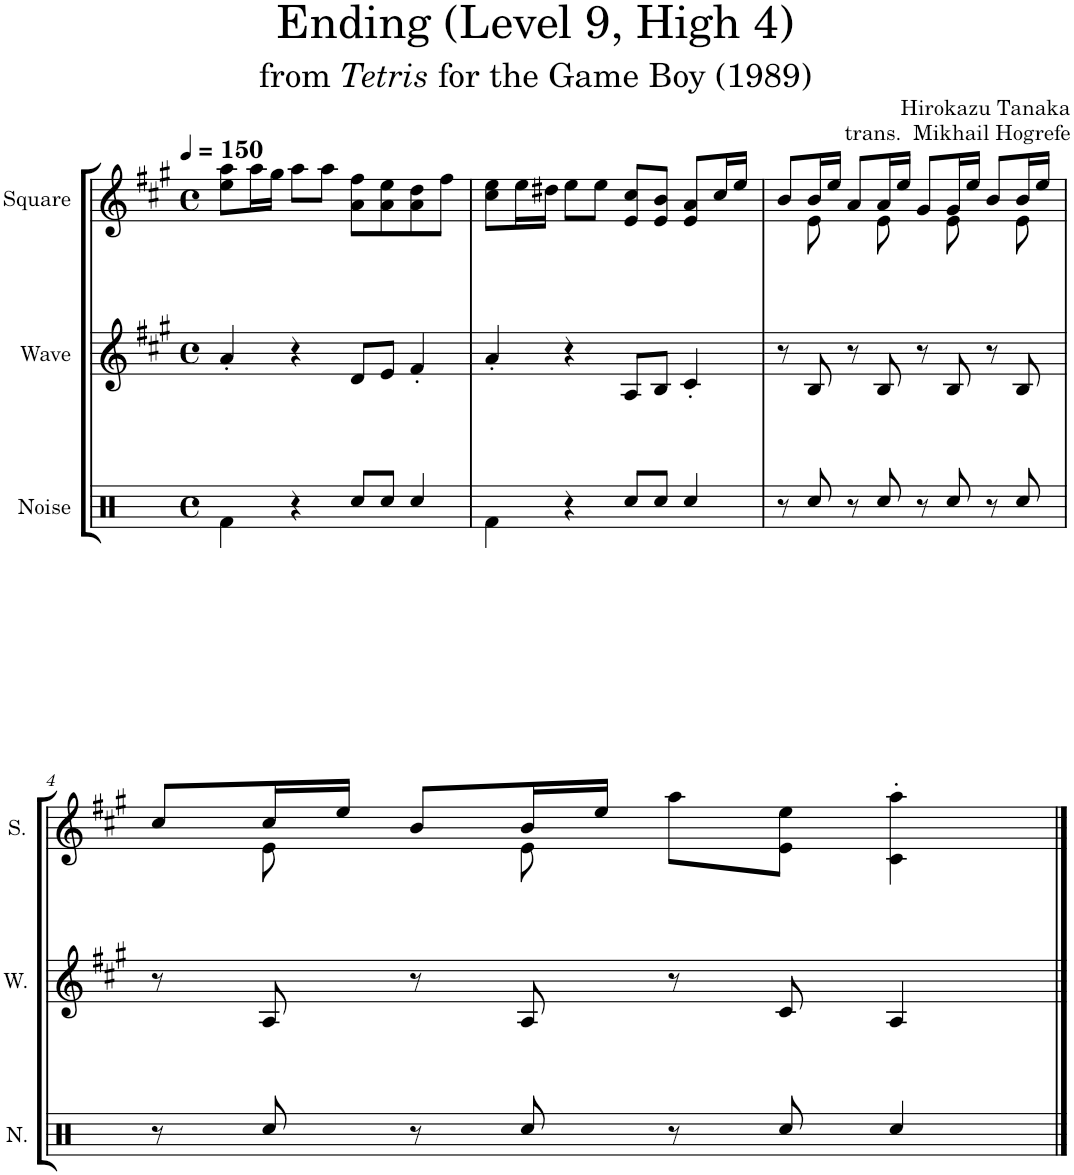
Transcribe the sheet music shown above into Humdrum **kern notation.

**kern	**kern	**kern
*part3	*part2	*part1
*staff3	*staff2	*staff1
*I"Noise	*I"Wave	*I"Square
*I'N.	*I'W.	*I'S.
*clefX	*clefG2	*clefG2
*k[]	*k[f#c#g#]	*k[f#c#g#]
*M4/4	*M4/4	*M4/4
*met(c)	*met(c)	*met(c)
*MM150	*MM150	*MM150
=1	=1	=1
4Rf\	4a'/	8ee\ 8aa\L
.	.	16aa\L
.	.	16gg#\JJ
4r	4r	8aa\L
.	.	8aa\J
8Rcc/L	8d/L	8a\ 8ff#\L
8Rcc/J	8e/J	8a\ 8ee\
4Rcc/	4f#'/	8a\ 8dd\
.	.	8ff#\J
=2	=2	=2
4Rf\	4a'/	8cc#\ 8ee\L
.	.	16ee\L
.	.	16dd#X\JJ
4r	4r	8ee\L
.	.	8ee\J
8Rcc/L	8A/L	8e/ 8cc#/L
8Rcc/J	8B/J	8e/ 8b/J
4Rcc/	4c#'/	8e/ 8a/L
.	.	16cc#/L
.	.	16ee/JJ
=3	=3	=3
*	*	*^
8r	8r	8b/L	8ryy
8Rcc/	8B/	16b/L	8e\
.	.	16ee/JJ	.
8r	8r	8a/L	8ryy
8Rcc/	8B/	16a/L	8e\
.	.	16ee/JJ	.
8r	8r	8g#/L	8ryy
8Rcc/	8B/	16g#/L	8e\
.	.	16ee/JJ	.
8r	8r	8b/L	8ryy
8Rcc/	8B/	16b/L	8e\
.	.	16ee/JJ	.
!!LO:LB:g=z	!!
=4	=4	=4	=4
8r	8r	8cc#/L	8ryy
8Rcc/	8A/	16cc#/L	8e\
.	.	16ee/JJ	.
8r	8r	8b/L	8ryy
8Rcc/	8A/	16b/L	8e\
.	.	16ee/JJ	.
8r	8r	8aa\L	2ryy
8Rcc/	8c#/	8e\ 8ee\J	.
4Rcc/	4A/	4c#\' 4aa\'	.
*	*	*v	*v
==	==	==
*-	*-	*-
